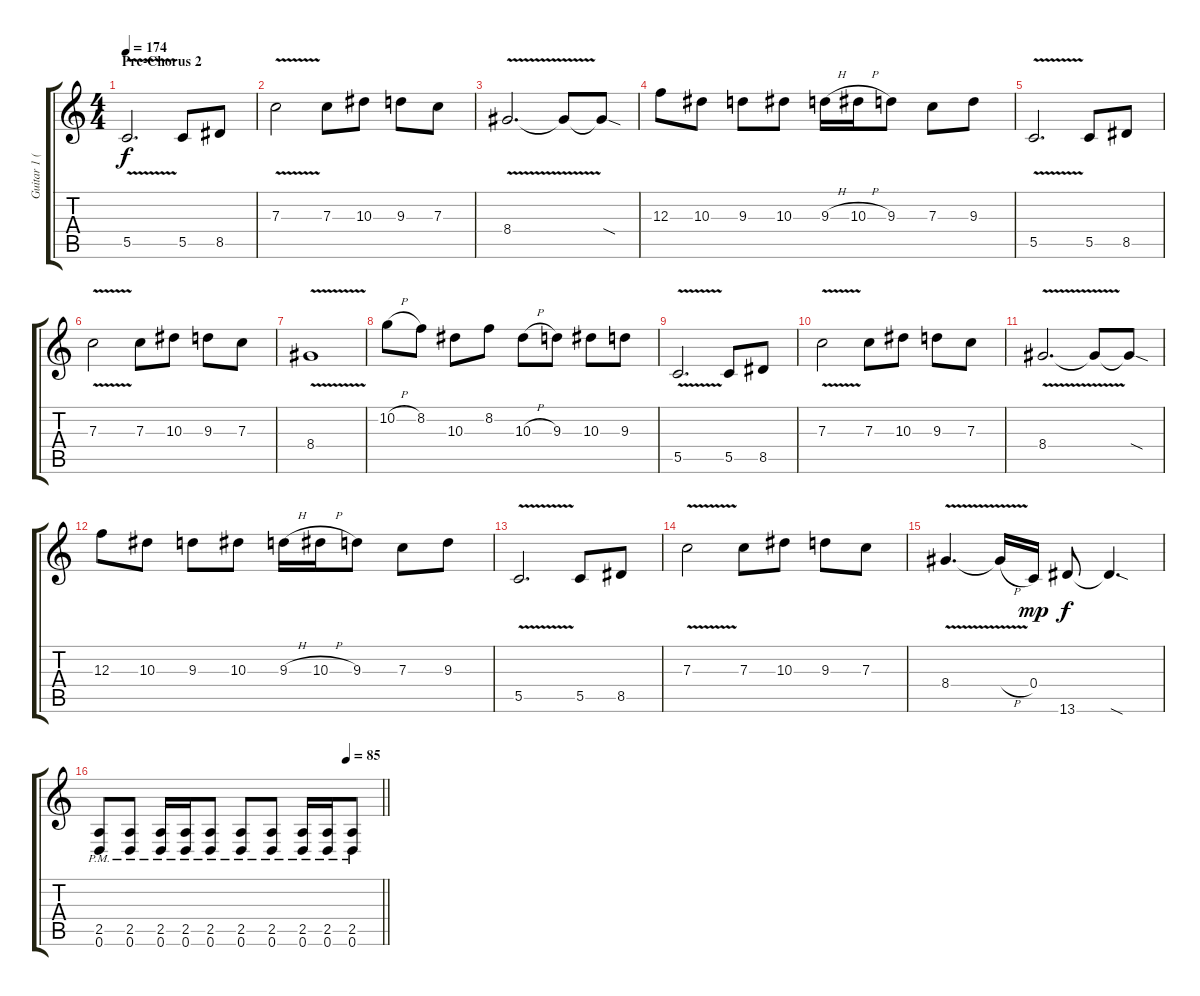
\track ("Guitar 1 (Distortion)" "Guitar 1 (") {instrument distortionguitar}
\staff {score tabs}
\tuning (D4 A3 F3 C3 G2 D2) {hide}
\ts (4 4)
\section ("" "Pre-Chorus 2")
\tempo 174
\clef g2
\ks c
5.5{v}.2{d dy f} 5.5.8 8.5.8 |
7.3{v}.2 7.3.8 10.3.8 9.3.8 7.3.8 |
8.4{v}.2{d} 8.4{t}.8 8.4{sod t}.8 |
12.3.8 10.3.8 9.3.8 10.3.8 9.3{h}.16 10.3{h}.16 9.3.8 7.3.8 9.3.8 |
5.5{v}.2{d} 5.5.8 8.5.8 |
7.3{v}.2 7.3.8 10.3.8 9.3.8 7.3.8 |
8.4{v}.1 |
10.2{h}.8 8.2.8 10.3.8 8.2.8 10.3{h}.8 9.3.8 10.3.8 9.3.8 |
5.5{v}.2{d} 5.5.8 8.5.8 |
7.3{v}.2 7.3.8 10.3.8 9.3.8 7.3.8 |
8.4{v}.2{d} 8.4{t}.8 8.4{sod t}.8 |
12.3.8 10.3.8 9.3.8 10.3.8 9.3{h}.16 10.3{h}.16 9.3.8 7.3.8 9.3.8 |
5.5{v}.2{d} 5.5.8 8.5.8 |
7.3{v}.2 7.3.8 10.3.8 9.3.8 7.3.8 |
8.4{v}.4{d} 8.4{h t}.16 0.4.16{dy mp} 13.6.8{dy f} 13.6{sod t}.4{d} |
\tempo (85 0.875)
\barLineRight lightlight
(2.5{pm} 0.6{pm}).8 (2.5{pm} 0.6{pm}).8 (2.5{pm} 0.6{pm}).16 (2.5{pm} 0.6{pm}).16 (2.5{pm} 0.6{pm}).8 (2.5{pm} 0.6{pm}).8 (2.5{pm} 0.6{pm}).8 (2.5{pm} 0.6{pm}).16 (2.5{pm} 0.6{pm}).16 (2.5{pm} 0.6{pm}).8
